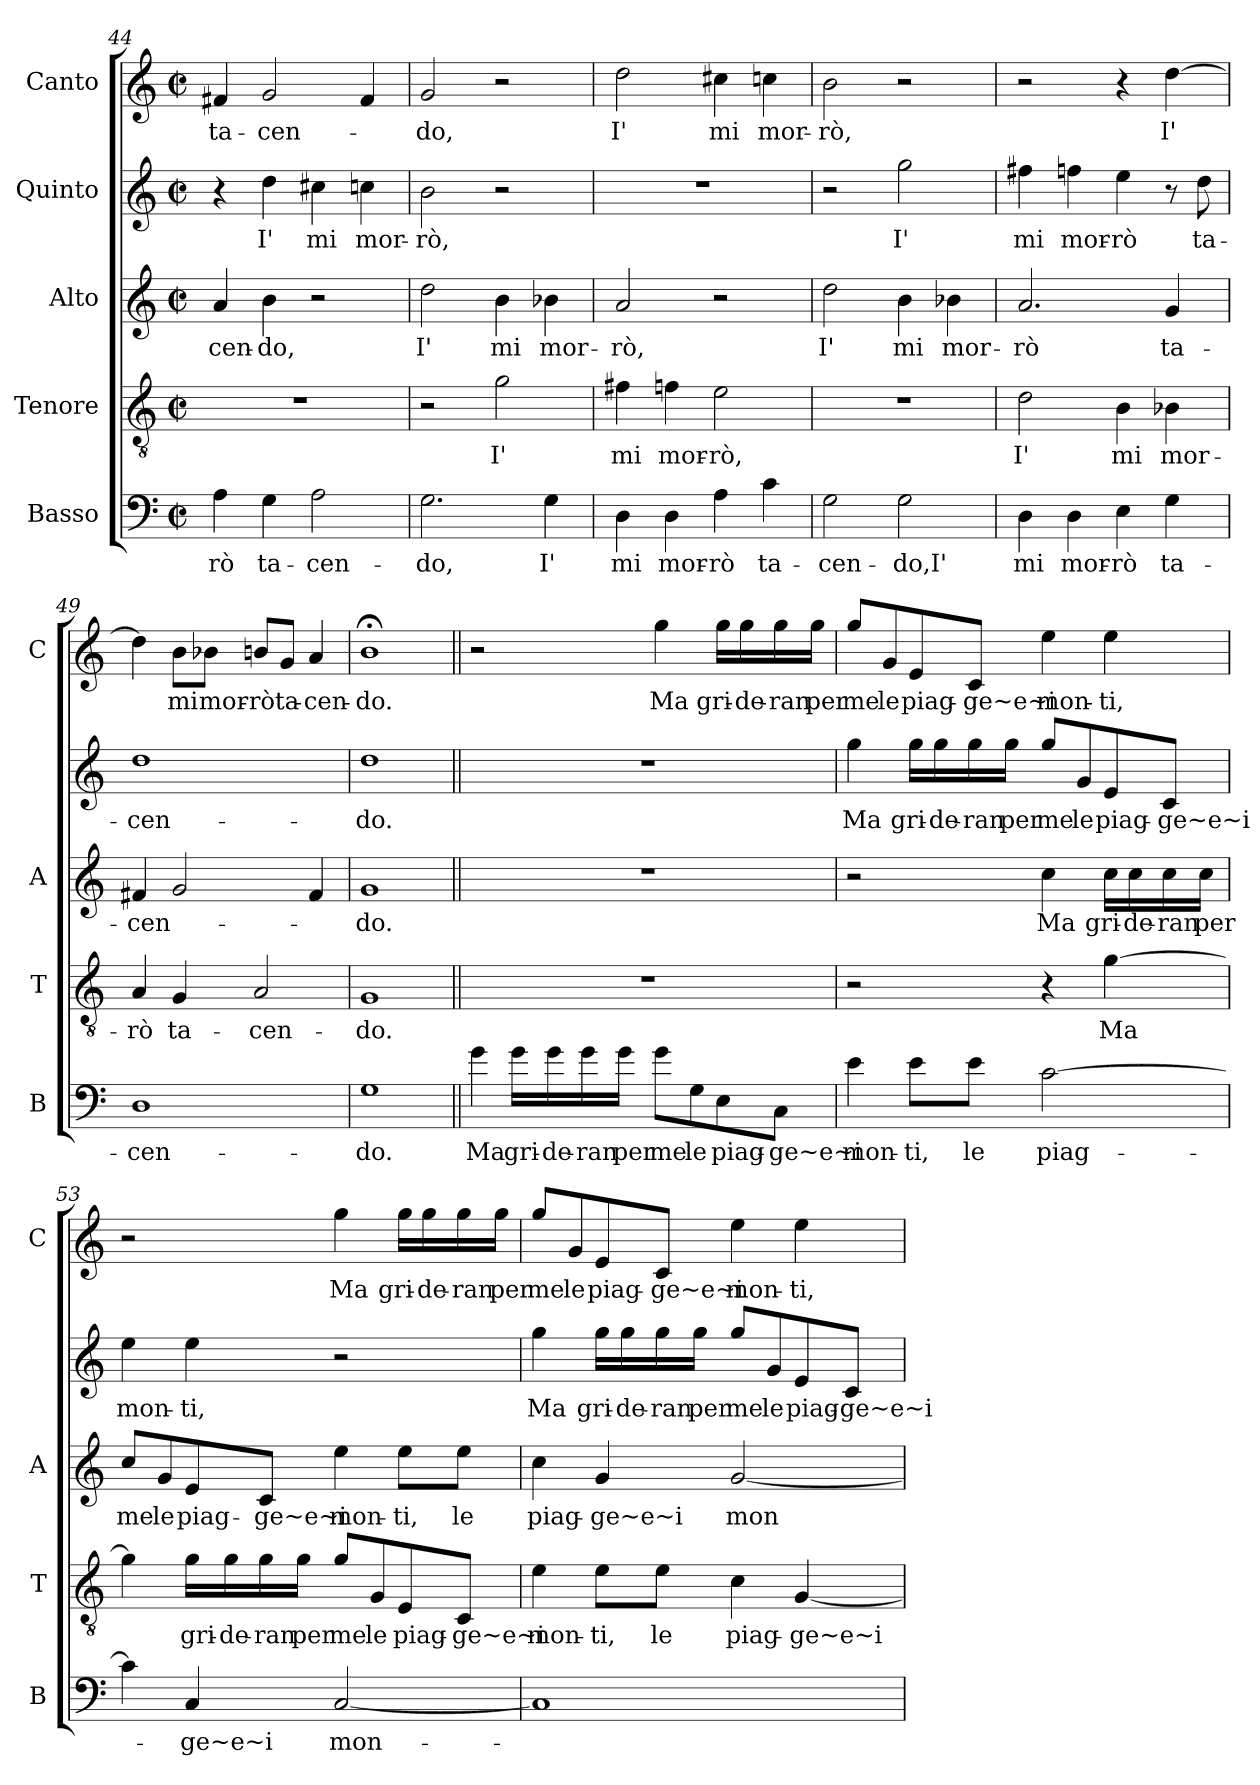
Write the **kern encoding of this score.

**kern	**text	**kern	**text	**kern	**text	**kern	**text	**kern	**text
*part5	*part5	*part4	*part4	*part3	*part3	*part2	*part2	*part1	*part1
*staff5	*staff5	*staff4	*staff4	*staff3	*staff3	*staff2	*staff2	*staff1	*staff1
*I"Basso	*	*I"Tenore	*	*I"Alto	*	*I"Quinto	*	*I"Canto	*
*I'B	*	*I'T	*	*I'A	*	*	*	*I'C	*
*clefF4	*	*clefGv2	*	*clefG2	*	*clefG2	*	*clefG2	*
*k[]	*	*k[]	*	*k[]	*	*k[]	*	*k[]	*
*C:	*	*C:	*	*C:	*	*C:	*	*C:	*
*M2/2	*	*M2/2	*	*M2/2	*	*M2/2	*	*M2/2	*
*met(c|)	*	*met(c|)	*	*met(c|)	*	*met(c|)	*	*met(c|)	*
=44	=44	=44	=44	=44	=44	=44	=44	=44	=44
4A\	-rò	1r	.	4a/	-cen-	4r	.	4f#X/	ta-
4G\	ta-	.	.	4b\	-do,	4dd\	I'	2g/	-cen-
2A\	-cen-	.	.	2r	.	4cc#X\	mi	.	.
.	.	.	.	.	.	4ccn\	mor-	4f#/	.
=45	=45	=45	=45	=45	=45	=45	=45	=45	=45
2.G\	-do,	2r	.	2dd\	I'	2b\	-rò,	2g/	-do,
.	.	2g\	I'	4b\	mi	2r	.	2r	.
4G\	I'	.	.	4b-X\	mor-	.	.	.	.
=46	=46	=46	=46	=46	=46	=46	=46	=46	=46
4D\	mi	4f#X\	mi	2a/	-rò,	1r	.	2dd\	I'
4D\	mor-	4fn\	mor-	.	.	.	.	.	.
4A\	-rò	2e\	-rò,	2r	.	.	.	4cc#X\	mi
4c\	ta-	.	.	.	.	.	.	4ccn\	mor-
!!LO:PB:g=z
=47	=47	=47	=47	=47	=47	=47	=47	=47	=47
2G\	-cen-	1r	.	2dd\	I'	2r	.	2b\	-rò,
2G\	-do,I'	.	.	4b\	mi	2gg\	I'	2r	.
.	.	.	.	4b-X\	mor-	.	.	.	.
=48	=48	=48	=48	=48	=48	=48	=48	=48	=48
4D\	mi	2d\	I'	2.a/	-rò	4ff#X\	mi	2r	.
4D\	mor-	.	.	.	.	4ffn\	mor-	.	.
4E\	-rò	4B\	mi	.	.	4ee\	-rò	4r	.
4G\	ta-	4B-X\	mor-	4g/	ta-	8r	.	[4dd\	I'
.	.	.	.	.	.	8dd\	ta-	.	.
=49	=49	=49	=49	=49	=49	=49	=49	=49	=49
1D	-cen-	4A/	-rò	4f#X/	-cen-	1dd	-cen-	4dd\]	.
.	.	4G/	ta-	2g/	.	.	.	8b\L	mi
.	.	.	.	.	.	.	.	8b-X\J	mor-
.	.	2A/	-cen-	.	.	.	.	8bn/L	-rò
.	.	.	.	.	.	.	.	8g/J	ta-
.	.	.	.	4f#/	.	.	.	4a/	-cen-
=50	=50	=50	=50	=50	=50	=50	=50	=50	=50
1G	-do.	1G	-do.	1g	-do.	1dd	-do.	1b;<	-do.
=51||	=51||	=51||	=51||	=51||	=51||	=51||	=51||	=51||	=51||
4g\	Ma	1r	.	1r	.	1r	.	2r	.
16g\LL	gri-	.	.	.	.	.	.	.	.
16g\	-de-	.	.	.	.	.	.	.	.
16g\	-ran	.	.	.	.	.	.	.	.
16g\JJ	per	.	.	.	.	.	.	.	.
8g\L	me	.	.	.	.	.	.	4gg\	Ma
8G\	le	.	.	.	.	.	.	.	.
8E\	piag-	.	.	.	.	.	.	16gg\LL	gri-
.	.	.	.	.	.	.	.	16gg\	-de-
8C\J	-ge~e~i	.	.	.	.	.	.	16gg\	-ran
.	.	.	.	.	.	.	.	16gg\JJ	per
!!LO:LB:g=z
=52	=52	=52	=52	=52	=52	=52	=52	=52	=52
4e\	mon-	2r	.	2r	.	4gg\	Ma	8gg/L	me
.	.	.	.	.	.	.	.	8g/	le
8e\L	-ti,	.	.	.	.	16gg\LL	gri-	8e/	piag-
.	.	.	.	.	.	16gg\	-de-	.	.
8e\J	le	.	.	.	.	16gg\	-ran	8c/J	-ge~e~i
.	.	.	.	.	.	16gg\JJ	per	.	.
[2c\	piag-	4r	.	4cc\	Ma	8gg/L	me	4ee\	mon-
.	.	.	.	.	.	8g/	le	.	.
.	.	[4g\	Ma	16cc\LL	gri-	8e/	piag-	4ee\	-ti,
.	.	.	.	16cc\	-de-	.	.	.	.
.	.	.	.	16cc\	-ran	8c/J	-ge~e~i	.	.
.	.	.	.	16cc\JJ	per	.	.	.	.
=53	=53	=53	=53	=53	=53	=53	=53	=53	=53
4c\]	.	4g\]	.	8cc/L	me	4ee\	mon-	2r	.
.	.	.	.	8g/	le	.	.	.	.
4C/	-ge~e~i	16g\LL	gri-	8e/	piag-	4ee\	-ti,	.	.
.	.	16g\	-de-	.	.	.	.	.	.
.	.	16g\	-ran	8c/J	-ge~e~i	.	.	.	.
.	.	16g\JJ	per	.	.	.	.	.	.
[2C/	mon-	8g/L	me	4ee\	mon-	2r	.	4gg\	Ma
.	.	8G/	le	.	.	.	.	.	.
.	.	8E/	piag-	8ee\L	-ti,	.	.	16gg\LL	gri-
.	.	.	.	.	.	.	.	16gg\	-de-
.	.	8C/J	-ge~e~i	8ee\J	le	.	.	16gg\	-ran
.	.	.	.	.	.	.	.	16gg\JJ	per
!!LO:LB:g=z
=54	=54	=54	=54	=54	=54	=54	=54	=54	=54
1C]	.	4e\	mon-	4cc\	piag-	4gg\	Ma	8gg/L	me
.	.	.	.	.	.	.	.	8g/	le
.	.	8e\L	-ti,	4g/	-ge~e~i	16gg\LL	gri-	8e/	piag-
.	.	.	.	.	.	16gg\	-de-	.	.
.	.	8e\J	le	.	.	16gg\	-ran	8c/J	-ge~e~i
.	.	.	.	.	.	16gg\JJ	per	.	.
.	.	4c\	piag-	[2g/	mon-	8gg/L	me	4ee\	mon-
.	.	.	.	.	.	8g/	le	.	.
.	.	[4G/	-ge~e~i	.	.	8e/	piag-	4ee\	-ti,
.	.	.	.	.	.	8c/J	-ge~e~i	.	.
=	=	=	=	=	=	=	=	=	=
*-	*-	*-	*-	*-	*-	*-	*-	*-	*-
